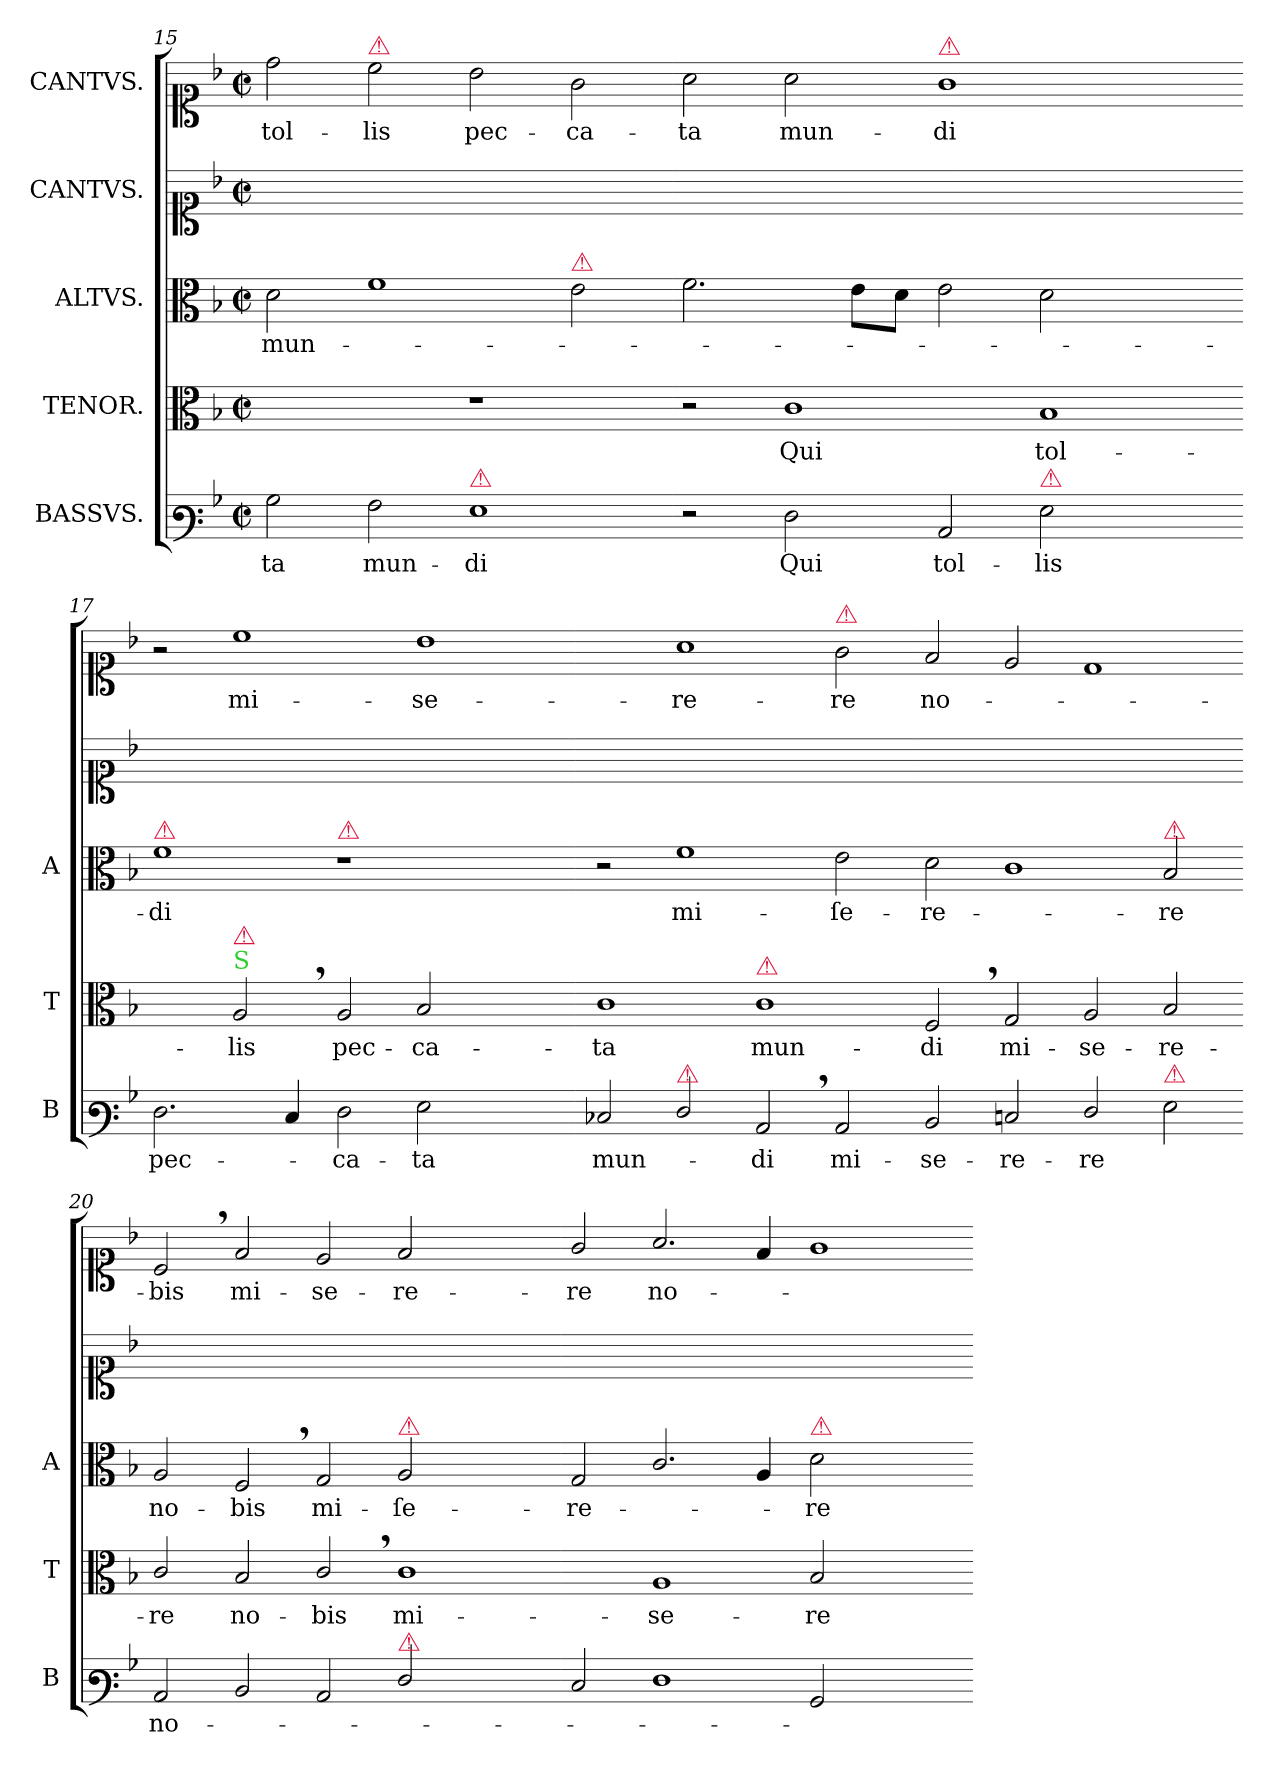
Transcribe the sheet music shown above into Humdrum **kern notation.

**kern	**text	**kern	**text	**kern	**text	**kern	**kern	**text
*part5	*part5	*part4	*part4	*part3	*part3	*part2	*part1	*part1
*staff5	*staff5	*staff4	*staff4	*staff3	*staff3	*staff2	*staff1	*staff1
*I"BASSVS.	*	*I"TENOR.	*	*I"ALTVS.	*	*I"CANTVS.[2]	*I"CANTVS.[1]	*
*I'B	*	*I'T	*	*I'A	*	*	*	*
*clefF3	*	*clefC3	*	*clefC3	*	*clefC1	*clefC1	*
*k[b-]	*	*k[b-]	*	*k[b-]	*	*k[b-]	*k[b-]	*
*M2/1	*	*M2/1	*	*M2/1	*	*M2/1	*M2/1	*
*met(c|)	*	*met(c|)	*	*met(c|)	*	*met(c|)	*met(c|)	*
=15	=15	=15	=15	=15	=15	=15	=15	=15
2B-\	-ta	1ryy	.	2d\	mun-	0ryy	2dd\	tol-
!	!	!	!	!	!	!	!LO:TX:a:color=crimson:t=⚠	!
2A\	mun-	.	.	1f	.	.	2cc\	-lis
!LO:TX:a:color=crimson:t=⚠	!	!	!	!	!	!	!	!
1G	-di	1r	.	.	.	.	2b-\	pec-
!	!	!	!	!LO:TX:a:color=crimson:t=⚠	!	!	!	!
.	.	.	.	2e\	.	.	2g\	-ca-
=16-	=16-	=16-	=16-	=16-	=16-	=16-	=16-	=16-
2r	.	2r	.	2.f\	.	0ryy	2a\	-ta
!	!LO:LY:i	!	!	!	!	!	!	!
2F\	Qui	1c	Qui	.	.	.	2a\	mun-
.	.	.	.	8e\L	.	.	.	.
.	.	.	.	8d\J	.	.	.	.
!	!	!	!	!	!	!	!LO:TX:a:color=crimson:t=⚠	!
!	!LO:LY:i	!	!	!	!	!	!	!
2C/	tol-	.	.	2e\	.	.	1g	-di
!LO:TX:a:color=crimson:t=⚠	!	!	!	!	!	!	!	!
!	!LO:LY:i	!	!	!	!	!	!	!
2G\	-lis	1B-/	tol-	2d\	.	.	.	.
2ryy	.	.	.	2ryy	.	2ryy	2ryy	.
=17-	=17-	=17-	=17-	=17-	=17-	=17-	=17-	=17-
!	!	!	!	!LO:TX:a:color=crimson:t=⚠	!	!	!	!
!	!LO:LY:i	!	!	!	!	!	!	!
2.F\	pec-	2ryy	.	1f	di	0ryy	2r	.
!	!	!LO:TX:a:color=limegreen:t=S	!	!	!	!	!	!
!	!	!LO:TX:a:color=crimson:t=⚠	!	!	!	!	!	!
.	.	2A,</	-lis	.	.	.	1cc	mi-
4E/	.	.	.	.	.	.	.	.
!	!	!	!	!LO:TX:a:color=crimson:t=⚠	!	!	!	!
!	!LO:LY:i	!	!	!	!	!	!	!
2F\	-ca-	2A/	pec-	1r	.	.	.	.
!	!LO:LY:i	!	!	!	!	!	!	!
2G\	-ta	2B-/	-ca-	.	.	.	1b-\	-se-
2ryy	.	2ryy	.	2ryy	.	2ryy	.	.
=18-	=18-	=18-	=18-	=18-	=18-	=18-	=18-	=18-
!	!LO:LY:i	!	!	!	!	!	!	!
2E-X/	mun-	1c	-ta	2r	.	0ryy	2ryy	.
!LO:TX:a:color=crimson:t=⚠	!	!	!	!	!	!	!	!
2F/	.	.	.	1f	mi-	.	1a	-re-
!	!	!LO:TX:a:color=crimson:t=⚠	!	!	!	!	!	!
!	!LO:LY:i	!	!	!	!	!	!	!
2C,</	-di	1c	mun-	.	.	.	.	.
!	!	!	!	!	!	!	!LO:TX:a:color=crimson:t=⚠	!
2C/	mi-	.	.	2e\	-ſe-	.	2g\	-re
=19-	=19-	=19-	=19-	=19-	=19-	=19-	=19-	=19-
2D/	-se-	2F,</	-di	2d\	-re-	0ryy	2f/	no-
2En/	-re-	2G/	mi-	1c	.	.	2e/	.
2F/	-re	2A/	-se-	.	.	.	1d	.
!	!	!	!	!LO:TX:a:color=crimson:t=⚠	!	!	!	!
!LO:TX:a:color=crimson:t=⚠	!	!	!	!	!	!	!	!
2G\	.	2B-/	-re-	2B-/	-re	.	.	.
=20-	=20-	=20-	=20-	=20-	=20-	=20-	=20-	=20-
2C/	no-	2c/	-re	2A/	no-	0ryy	2c,</	-bis
!	!	!	!	!	!	!	!	!LO:LY:i
2D/	.	2B-/	no-	2F,</	-bis	.	2f/	mi-
!	!	!	!	!	!	!	!	!LO:LY:i
2C/	.	2c,</	bis	2G/	mi-	.	2e/	-se-
!	!	!	!	!LO:TX:a:color=crimson:t=⚠	!	!	!	!
!LO:TX:a:color=crimson:t=⚠	!	!	!	!	!	!	!	!
!	!	!	!LO:LY:i	!	!	!	!	!LO:LY:i
2F/	.	1c/	mi-	2A/	-ſe-	.	2f/	-re-
2ryy	.	.	.	2ryy	.	2ryy	2ryy	.
=21-	=21-	=21-	=21-	=21-	=21-	=21-	=21-	=21-
!	!	!	!	!	!	!	!	!LO:LY:i
2E/	.	2ryy	.	2G/	-re-	0ryy	2g/	-re
!	!	!	!LO:LY:i	!	!	!	!	!LO:LY:i
1F	.	1A	-se-	2.c/	.	.	2.a/	no-
.	.	.	.	4A/	.	.	4f/	.
!	!	!	!	!LO:TX:a:color=crimson:t=⚠	!	!	!	!
!	!	!	!LO:LY:i	!	!	!	!	!
2BB-/	.	2B-/	-re-	2d\	-re	.	1g\	.
2ryy	.	2ryy	.	2ryy	.	2ryy	.	.
=-	=-	=-	=-	=-	=-	=-	=-	=-
*-	*-	*-	*-	*-	*-	*-	*-	*-
